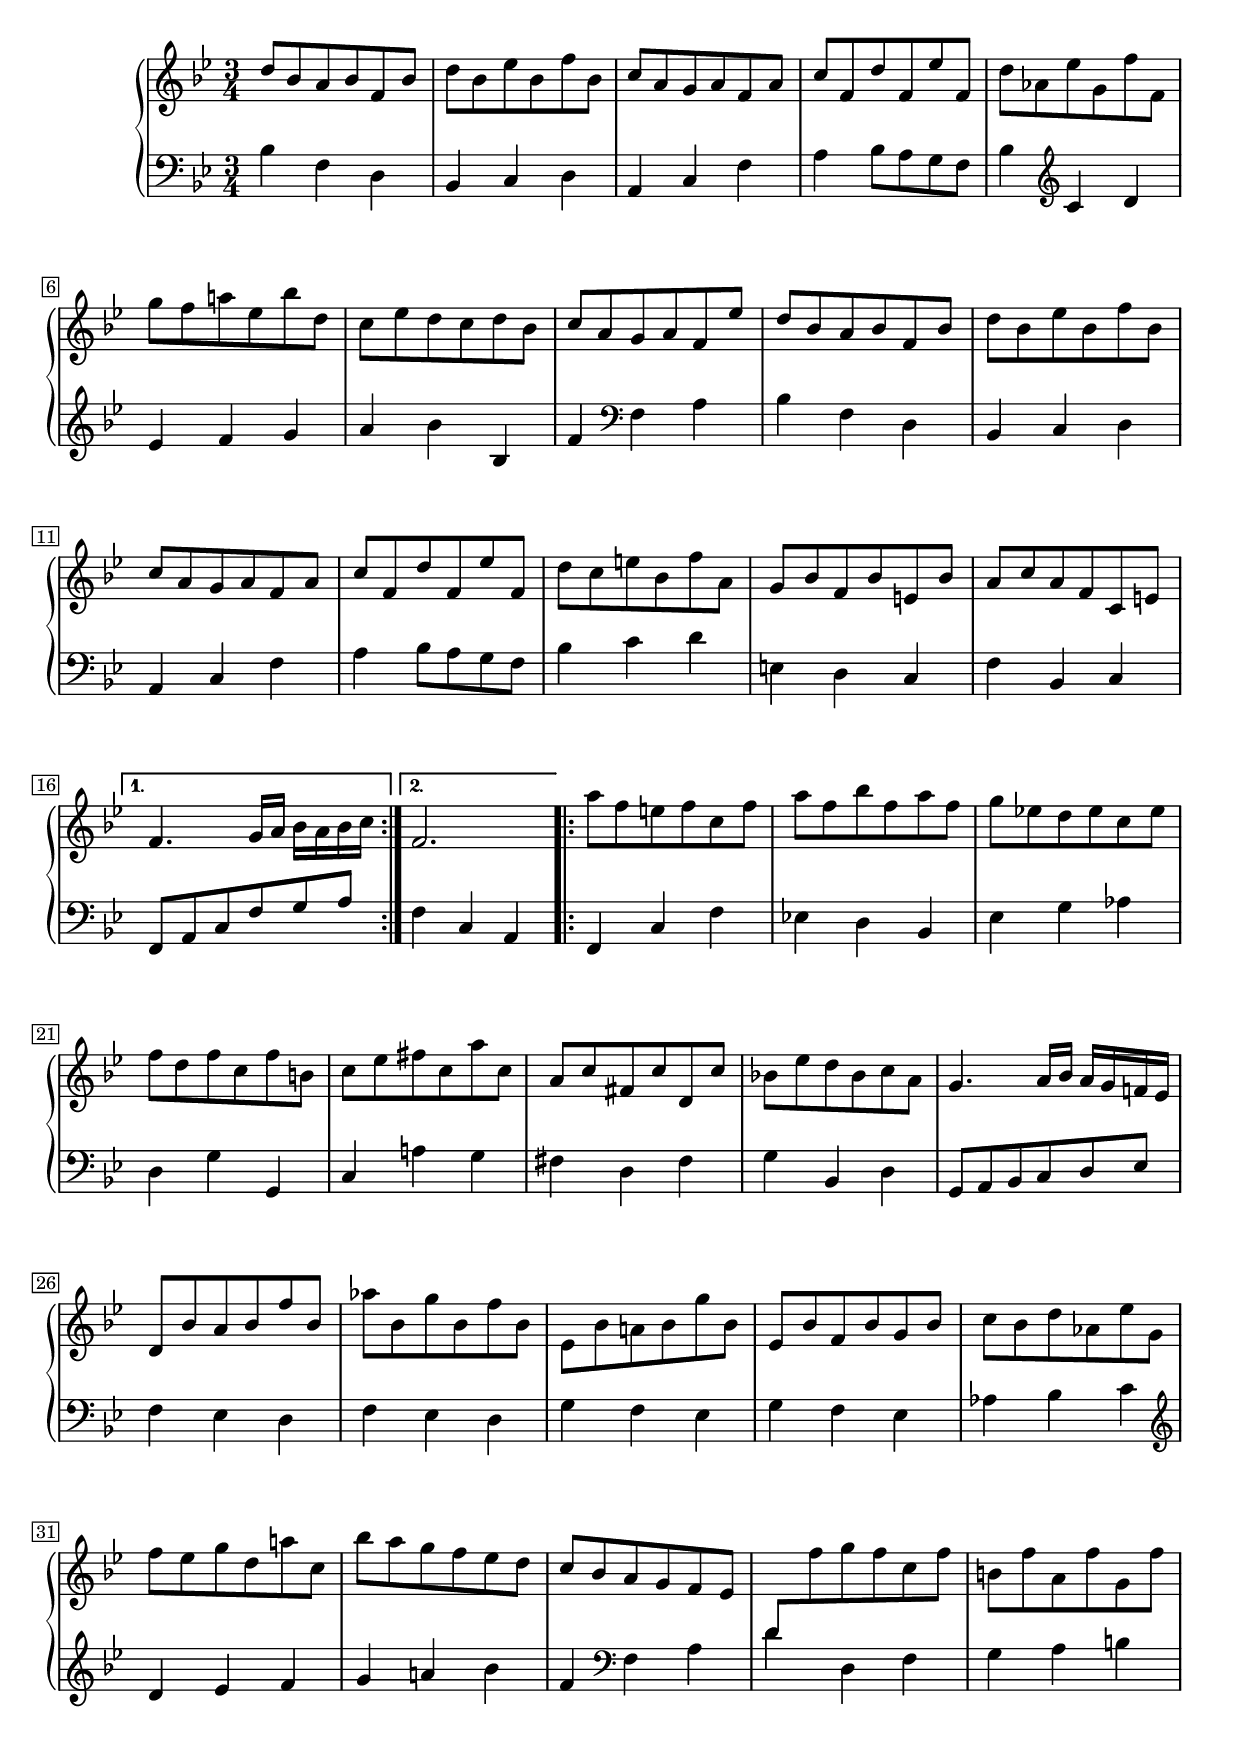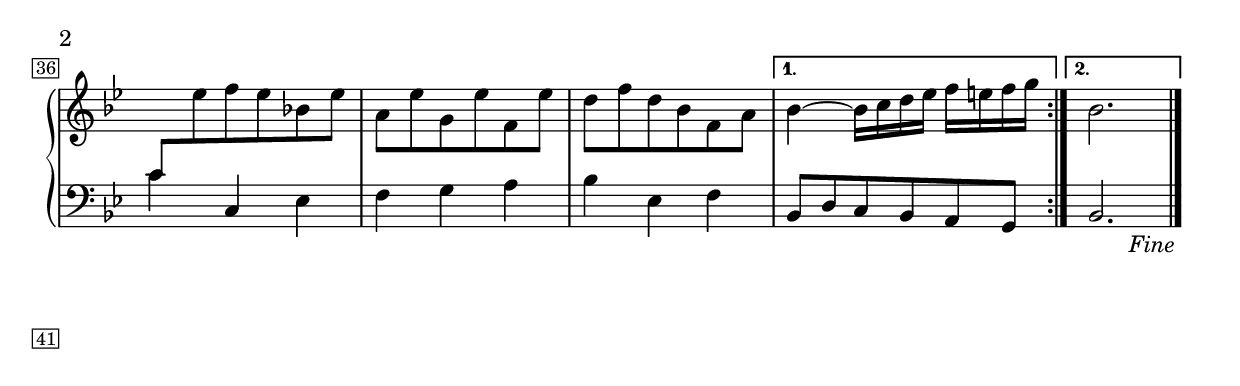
Global = {
  \key bes \major
  \time 3/4
  \include "../../global.ly"
}

staffLower = { \change Staff = "lower" }
staffUpper = { \change Staff = "upper" }

Soprano = \context Voice = "one" \relative c'' {
  \voiceOne
  \stemNeutral
  \override MultiMeasureRest.staff-position = #0
  \override Rest.staff-position = #0
  \label #'PartitaIMenuetI
  %1
  \repeat volta 2 {
  | d8 bes a bes f bes
  | d bes es bes f' bes,
  | c a g a f a
  | c f, d' f, es' f,
  %5
  | d' aes es' g, f' f,
  | g' f a! es bes' d,
  | c es d c d bes
  | c a g a f es'
  | d bes a bes f bes
  %10
  | d bes es bes f' bes,
  | c a g a f a
  | c f, d' f, es' f,
  | d' c e bes f' a,
  | g bes f bes e, bes'
  %15
  | a c a f c e
  | \alternative {
      { f4. g16 a bes a bes c }
      { f,2. }
    }
  }
  \break
  \repeat volta 2 {
  | a'8 f e f c f
  | a f bes f a f
  %20
  | g es! d es c es
  | f d f c f b,
  | c es fis c a' c,
  | a c fis, c' d, c'
  | bes! es d bes c a
  %25
  | g4. a16 bes a g f! es
  | d8 bes' a bes f' bes,
  | aes' bes, g' bes, f' bes,
  | es, bes' a! bes g' bes,
  | es, bes' f bes g bes
  %30
  | c bes d aes es' g,
  | f' es g d a'! c,
  | bes' a g f es d
  | c bes a g f es
  | \staffLower\stemUp d \staffUpper\stemNeutral f' g f c f
  %35
  | b, f' a, f' g, f'
  | \staffLower\stemUp c, \staffUpper\stemNeutral es' f es bes es
  | a, es' g, es' f, es'
  | d f d bes f a
  | \alternative {
      { bes4~ bes16 c d es f e f g }
      { bes,2. }
    }
  }
  \fine
}

Alto = \context Voice = "two" \relative c' {
  \voiceTwo
  \stemDown
  \override Rest.staff-position = #0
  %1
}

Tenor = \context Voice = "three" \relative c {
  \voiceThree
  \stemUp
  \override Rest.staff-position = #0
  %1
}

Bass = \context Voice = "four" \relative c' {
  \voiceFour
  \stemNeutral\tieNeutral
  \override MultiMeasureRest.staff-position = #0
  \override Rest.staff-position = #0
  %1
  \repeat volta 2 {
  %1
  | bes4 f d
  | bes c d
  | a c f
  | a bes8 a g f
  %5
  | bes4 \clef treble c d
  | es f g
  | a bes bes,
  | f' \clef bass f, a
  | bes f d
  %10
  | bes c d
  | a c f
  | a bes8 a g f
  | bes4 c d
  | e, d c
  %15
  | f bes, c
  | \alternative {
      { f,8 a c f g a }
      { f4 c a }
    }
  }
  \repeat volta 2 {
  | f c' f
  | es! d bes
  | es g aes
  | d, g g,
  | c a'! g
  | fis d fis
  | g bes, d
  | g,8 a bes c d es
  | f4 es d
  | f es d
  | g f es
  | g f es
  | aes bes c
  | \clef treble d es f
  | g a! bes
  | f \clef bass f, a
  | d d, f
  | g a b
  | c c, es
  | f g a
  | bes es, f
  | \alternative {
      { bes,8 d c bes a g }
      { bes2. }
    }
  }
  \fine
}

forceBreaks = {
  % page 1
  \repeat unfold 4 { s2.\noBreak } s2.\break\noPageBreak
  \repeat unfold 4 { s2.\noBreak } s2.\break\noPageBreak
  \repeat unfold 4 { s2.\noBreak } s2.\break\noPageBreak
  \repeat unfold 4 { s2.\noBreak } s2.\break\noPageBreak
  \repeat unfold 4 { s2.\noBreak } s2.\break\noPageBreak
  \repeat unfold 4 { s2.\noBreak } s2.\break\noPageBreak
  \repeat unfold 4 { s2.\noBreak } s2.\pageBreak

  % page 1
  \repeat unfold 4 { s2.\noBreak } s2.\break\noPageBreak
  \repeat unfold 4 { s2.\noBreak } s2.\break\noPageBreak
}

\score {
  \new PianoStaff
  <<
    \accidentalStyle Score.piano
    \context Staff = "upper" <<
      \set Staff.midiInstrument = #"acoustic grand"
      \Global
      \clef treble
      \Soprano
      \Alto
    >>
    \context Staff = "lower" <<
      \set Staff.midiInstrument = #"acoustic grand"
      \Global
      \clef bass
      \Tenor
      \Bass
    >>
    \new Devnull \forceBreaks
  >>
  \header {
    composer = ##f % "Johann Sebastian @composer_lastnam@"
    opus = ##f % "BWV 825"
    title = \markup { "Menuet I" }
    subtitle = ##f
  }
  \layout {
    \context {
      \PianoStaff
      \override Parentheses.font-size = #-2
      \override TextScript.font-shape = #'italic
      \override TextScript.font-size = #-1
    }
  }
  \midi {
    \tempo 4 = 140
  }
}
